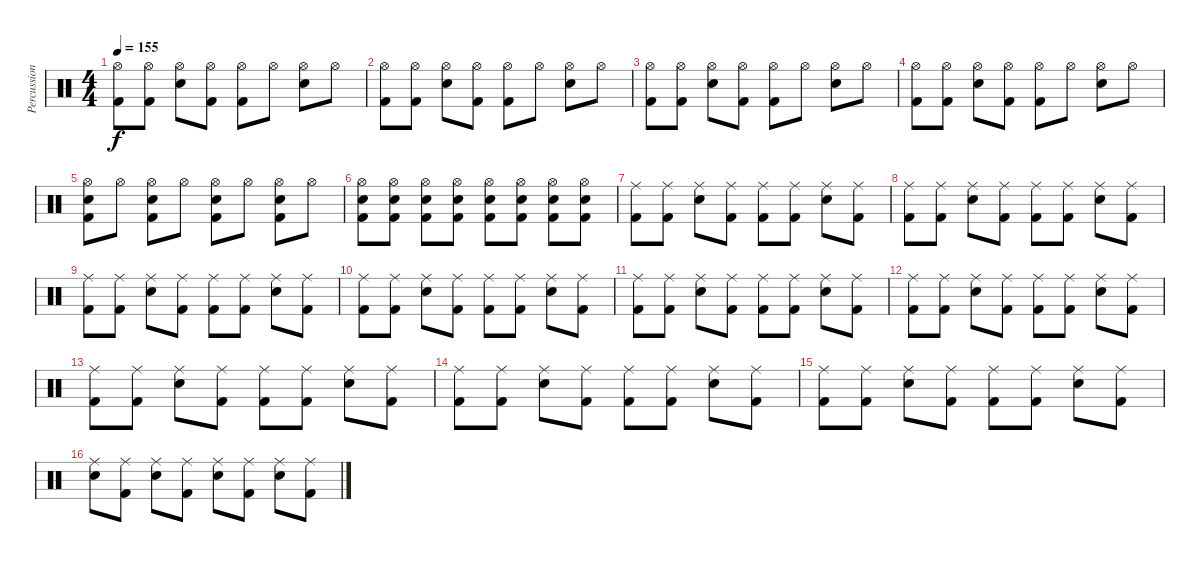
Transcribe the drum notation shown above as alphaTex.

\track ("Percussion" "Percussion") {instrument percussion}
\staff {score}
\articulation defaults
\ts (4 4)
\tempo 155
\clef neutral
\ks c
("Hi-Hat (open)" "Kick (hit) 2").8{dy f} ("Hi-Hat (open)" "Kick (hit) 2").8 ("Hi-Hat (open)" "Electric Snare (hit)").8 ("Hi-Hat (open)" "Kick (hit) 2").8 ("Hi-Hat (open)" "Kick (hit) 2").8 "Hi-Hat (open)".8 ("Hi-Hat (open)" "Electric Snare (hit)").8 "Hi-Hat (open)".8 |
("Hi-Hat (open)" "Kick (hit) 2").8 ("Hi-Hat (open)" "Kick (hit) 2").8 ("Hi-Hat (open)" "Electric Snare (hit)").8 ("Hi-Hat (open)" "Kick (hit) 2").8 ("Hi-Hat (open)" "Kick (hit) 2").8 "Hi-Hat (open)".8 ("Hi-Hat (open)" "Electric Snare (hit)").8 "Hi-Hat (open)".8 |
("Hi-Hat (open)" "Kick (hit) 2").8 ("Hi-Hat (open)" "Kick (hit) 2").8 ("Hi-Hat (open)" "Electric Snare (hit)").8 ("Hi-Hat (open)" "Kick (hit) 2").8 ("Hi-Hat (open)" "Kick (hit) 2").8 "Hi-Hat (open)".8 ("Hi-Hat (open)" "Electric Snare (hit)").8 "Hi-Hat (open)".8 |
("Hi-Hat (open)" "Kick (hit) 2").8 ("Hi-Hat (open)" "Kick (hit) 2").8 ("Hi-Hat (open)" "Electric Snare (hit)").8 ("Hi-Hat (open)" "Kick (hit) 2").8 ("Hi-Hat (open)" "Kick (hit) 2").8 "Hi-Hat (open)".8 ("Hi-Hat (open)" "Electric Snare (hit)").8 "Hi-Hat (open)".8 |
("Hi-Hat (open)" "Kick (hit) 2" "Electric Snare (hit)").8 "Hi-Hat (open)".8 ("Hi-Hat (open)" "Kick (hit) 2" "Electric Snare (hit)").8 "Hi-Hat (open)".8 ("Hi-Hat (open)" "Kick (hit) 2" "Electric Snare (hit)").8 "Hi-Hat (open)".8 ("Hi-Hat (open)" "Kick (hit) 2" "Electric Snare (hit)").8 "Hi-Hat (open)".8 |
("Hi-Hat (open)" "Kick (hit) 2" "Electric Snare (hit)").8 ("Hi-Hat (open)" "Kick (hit) 2" "Electric Snare (hit)").8 ("Hi-Hat (open)" "Kick (hit) 2" "Electric Snare (hit)").8 ("Hi-Hat (open)" "Kick (hit) 2" "Electric Snare (hit)").8 ("Hi-Hat (open)" "Kick (hit) 2" "Electric Snare (hit)").8 ("Hi-Hat (open)" "Kick (hit) 2" "Electric Snare (hit)").8 ("Hi-Hat (open)" "Kick (hit) 2" "Electric Snare (hit)").8 ("Hi-Hat (open)" "Kick (hit) 2" "Electric Snare (hit)").8 |
("Ride (middle)" "Kick (hit) 2").8 ("Ride (middle)" "Kick (hit) 2").8 ("Ride (middle)" "Electric Snare (hit)").8 ("Ride (middle)" "Kick (hit) 2").8 ("Ride (middle)" "Kick (hit) 2").8 ("Ride (middle)" "Kick (hit) 2").8 ("Ride (middle)" "Electric Snare (hit)").8 ("Ride (middle)" "Kick (hit) 2").8 |
("Ride (middle)" "Kick (hit) 2").8 ("Ride (middle)" "Kick (hit) 2").8 ("Ride (middle)" "Electric Snare (hit)").8 ("Ride (middle)" "Kick (hit) 2").8 ("Ride (middle)" "Kick (hit) 2").8 ("Ride (middle)" "Kick (hit) 2").8 ("Ride (middle)" "Electric Snare (hit)").8 ("Ride (middle)" "Kick (hit) 2").8 |
("Ride (middle)" "Kick (hit) 2").8 ("Ride (middle)" "Kick (hit) 2").8 ("Ride (middle)" "Electric Snare (hit)").8 ("Ride (middle)" "Kick (hit) 2").8 ("Ride (middle)" "Kick (hit) 2").8 ("Ride (middle)" "Kick (hit) 2").8 ("Ride (middle)" "Electric Snare (hit)").8 ("Ride (middle)" "Kick (hit) 2").8 |
("Ride (middle)" "Kick (hit) 2").8 ("Ride (middle)" "Kick (hit) 2").8 ("Ride (middle)" "Electric Snare (hit)").8 ("Ride (middle)" "Kick (hit) 2").8 ("Ride (middle)" "Kick (hit) 2").8 ("Ride (middle)" "Kick (hit) 2").8 ("Ride (middle)" "Electric Snare (hit)").8 ("Ride (middle)" "Kick (hit) 2").8 |
("Ride (middle)" "Kick (hit) 2").8 ("Ride (middle)" "Kick (hit) 2").8 ("Ride (middle)" "Electric Snare (hit)").8 ("Ride (middle)" "Kick (hit) 2").8 ("Ride (middle)" "Kick (hit) 2").8 ("Ride (middle)" "Kick (hit) 2").8 ("Ride (middle)" "Electric Snare (hit)").8 ("Ride (middle)" "Kick (hit) 2").8 |
("Ride (middle)" "Kick (hit) 2").8 ("Ride (middle)" "Kick (hit) 2").8 ("Ride (middle)" "Electric Snare (hit)").8 ("Ride (middle)" "Kick (hit) 2").8 ("Ride (middle)" "Kick (hit) 2").8 ("Ride (middle)" "Kick (hit) 2").8 ("Ride (middle)" "Electric Snare (hit)").8 ("Ride (middle)" "Kick (hit) 2").8 |
("Ride (middle)" "Kick (hit) 2").8 ("Ride (middle)" "Kick (hit) 2").8 ("Ride (middle)" "Electric Snare (hit)").8 ("Ride (middle)" "Kick (hit) 2").8 ("Ride (middle)" "Kick (hit) 2").8 ("Ride (middle)" "Kick (hit) 2").8 ("Ride (middle)" "Electric Snare (hit)").8 ("Ride (middle)" "Kick (hit) 2").8 |
("Ride (middle)" "Kick (hit) 2").8 ("Ride (middle)" "Kick (hit) 2").8 ("Ride (middle)" "Electric Snare (hit)").8 ("Ride (middle)" "Kick (hit) 2").8 ("Ride (middle)" "Kick (hit) 2").8 ("Ride (middle)" "Kick (hit) 2").8 ("Ride (middle)" "Electric Snare (hit)").8 ("Ride (middle)" "Kick (hit) 2").8 |
("Ride (middle)" "Kick (hit) 2").8 ("Ride (middle)" "Kick (hit) 2").8 ("Ride (middle)" "Electric Snare (hit)").8 ("Ride (middle)" "Kick (hit) 2").8 ("Ride (middle)" "Kick (hit) 2").8 ("Ride (middle)" "Kick (hit) 2").8 ("Ride (middle)" "Electric Snare (hit)").8 ("Ride (middle)" "Kick (hit) 2").8 |
("Ride (middle)" "Electric Snare (hit)").8 ("Ride (middle)" "Kick (hit) 2").8 ("Ride (middle)" "Electric Snare (hit)").8 ("Ride (middle)" "Kick (hit) 2").8 ("Ride (middle)" "Electric Snare (hit)").8 ("Ride (middle)" "Kick (hit) 2").8 ("Ride (middle)" "Electric Snare (hit)").8 ("Ride (middle)" "Kick (hit) 2").8
